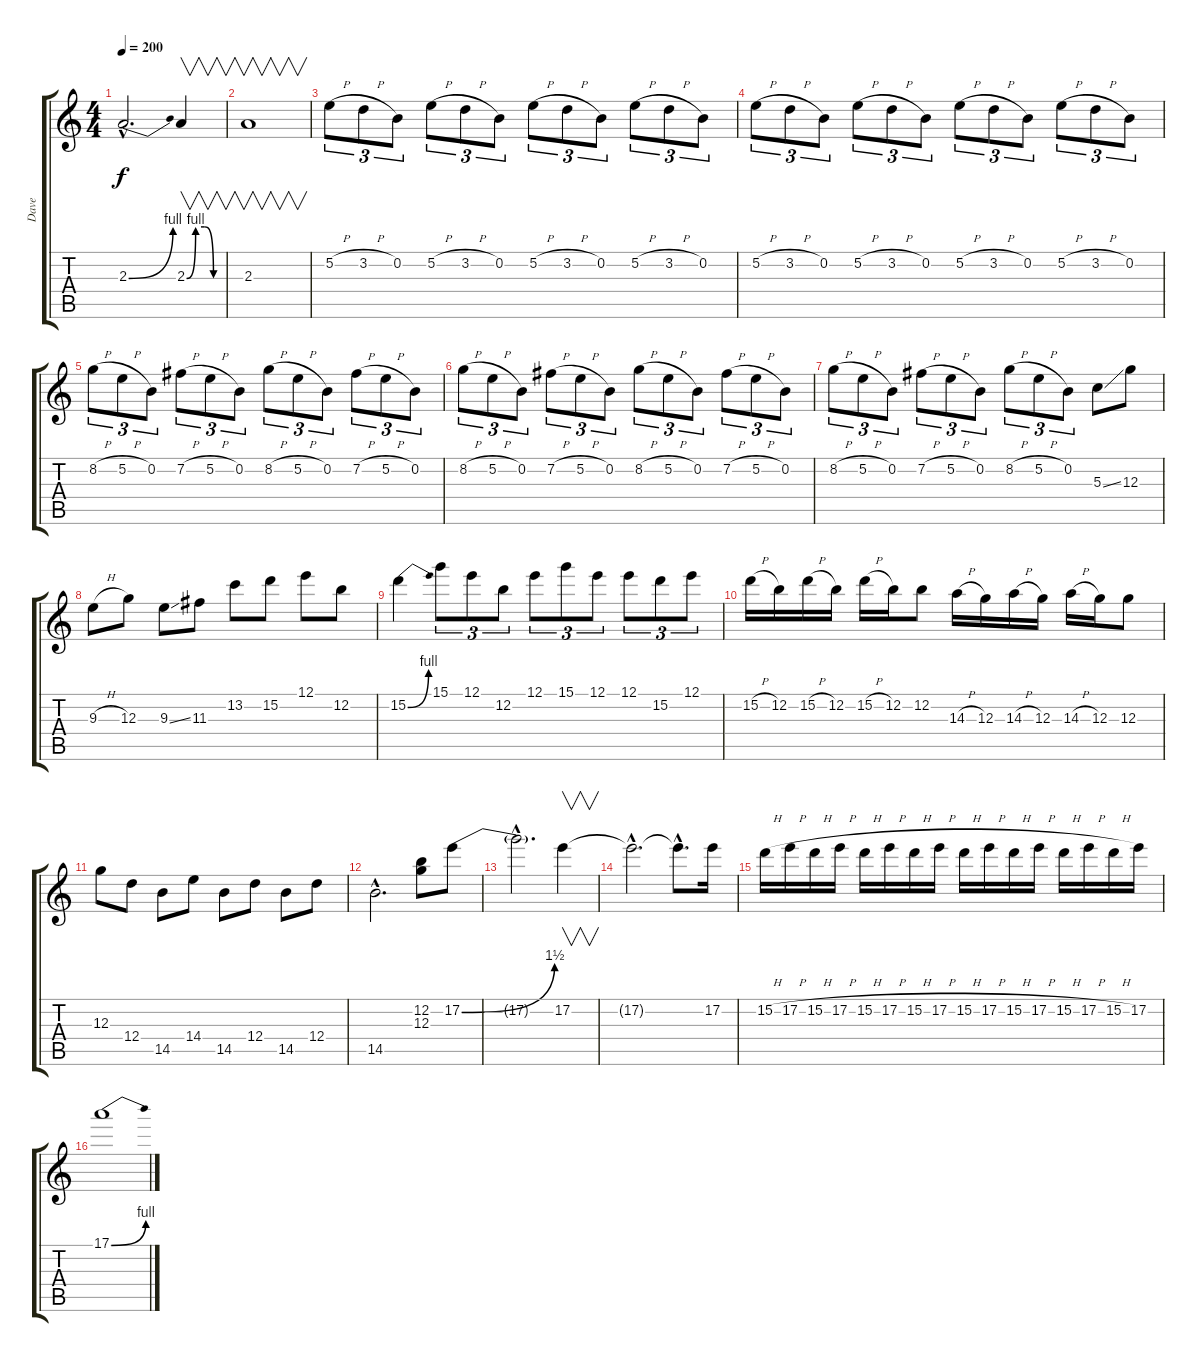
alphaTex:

\track ("Dave" "Dave") {instrument distortionguitar}
\staff {score tabs}
\tuning (E4 B3 G3 D3 A2 E2) {hide}
\ts (4 4)
\tempo 200
\clef g2
\ks c
2.3{be (bend 0 0 60 4) hac}.2{d dy f} 2.3{be (custom 0 0 15 4 30 4 45 0 60 0)}.4{v} |
2.3.1{v} |
5.2{h}.8{tu (3 2)} 3.2{h}.8{tu (3 2)} 0.2.8{tu (3 2)} 5.2{h}.8{tu (3 2)} 3.2{h}.8{tu (3 2)} 0.2.8{tu (3 2)} 5.2{h}.8{tu (3 2)} 3.2{h}.8{tu (3 2)} 0.2.8{tu (3 2)} 5.2{h}.8{tu (3 2)} 3.2{h}.8{tu (3 2)} 0.2.8{tu (3 2)} |
5.2{h}.8{tu (3 2)} 3.2{h}.8{tu (3 2)} 0.2.8{tu (3 2)} 5.2{h}.8{tu (3 2)} 3.2{h}.8{tu (3 2)} 0.2.8{tu (3 2)} 5.2{h}.8{tu (3 2)} 3.2{h}.8{tu (3 2)} 0.2.8{tu (3 2)} 5.2{h}.8{tu (3 2)} 3.2{h}.8{tu (3 2)} 0.2.8{tu (3 2)} |
8.2{h}.8{tu (3 2)} 5.2{h}.8{tu (3 2)} 0.2.8{tu (3 2)} 7.2{h}.8{tu (3 2)} 5.2{h}.8{tu (3 2)} 0.2.8{tu (3 2)} 8.2{h}.8{tu (3 2)} 5.2{h}.8{tu (3 2)} 0.2.8{tu (3 2)} 7.2{h}.8{tu (3 2)} 5.2{h}.8{tu (3 2)} 0.2.8{tu (3 2)} |
8.2{h}.8{tu (3 2)} 5.2{h}.8{tu (3 2)} 0.2.8{tu (3 2)} 7.2{h}.8{tu (3 2)} 5.2{h}.8{tu (3 2)} 0.2.8{tu (3 2)} 8.2{h}.8{tu (3 2)} 5.2{h}.8{tu (3 2)} 0.2.8{tu (3 2)} 7.2{h}.8{tu (3 2)} 5.2{h}.8{tu (3 2)} 0.2.8{tu (3 2)} |
8.2{h}.8{tu (3 2)} 5.2{h}.8{tu (3 2)} 0.2.8{tu (3 2)} 7.2{h}.8{tu (3 2)} 5.2{h}.8{tu (3 2)} 0.2.8{tu (3 2)} 8.2{h}.8{tu (3 2)} 5.2{h}.8{tu (3 2)} 0.2.8{tu (3 2)} 5.3{ss}.8 12.3.8 |
9.3{h}.8 12.3.8 9.3{ss}.8 11.3.8 13.2.8 15.2.8 12.1.8 12.2.8 |
15.2{be (bend 0 0 60 4)}.4 15.1.8{tu (3 2)} 12.1.8{tu (3 2)} 12.2.8{tu (3 2)} 12.1.8{tu (3 2)} 15.1.8{tu (3 2)} 12.1.8{tu (3 2)} 12.1.8{tu (3 2)} 15.2.8{tu (3 2)} 12.1.8{tu (3 2)} |
15.2{h}.16 12.2.16 15.2{h}.16 12.2.16 15.2{h}.16 12.2.16 12.2.8 14.3{h}.16 12.3.16 14.3{h}.16 12.3.16 14.3{h}.16 12.3.16 12.3.8 |
12.3.8 12.4.8 14.5.8 14.4.8 14.5.8 12.4.8 14.5.8 12.4.8 |
14.5{hac}.2{d} (12.2 12.3).8 17.2{be (bend 0 0 60 6)}.8 |
17.2{hac t}.2{d} 17.2.4{v} |
17.2{hac t}.2{d} 17.2{hac t}.8{d} 17.2.16 |
15.2{h}.16 17.2{h}.16 15.2{h}.16 17.2{h}.16 15.2{h}.16 17.2{h}.16 15.2{h}.16 17.2{h}.16 15.2{h}.16 17.2{h}.16 15.2{h}.16 17.2{h}.16 15.2{h}.16 17.2{h}.16 15.2{h}.16 17.2.16 |
17.1{be (bend 0 0 60 4)}.1
